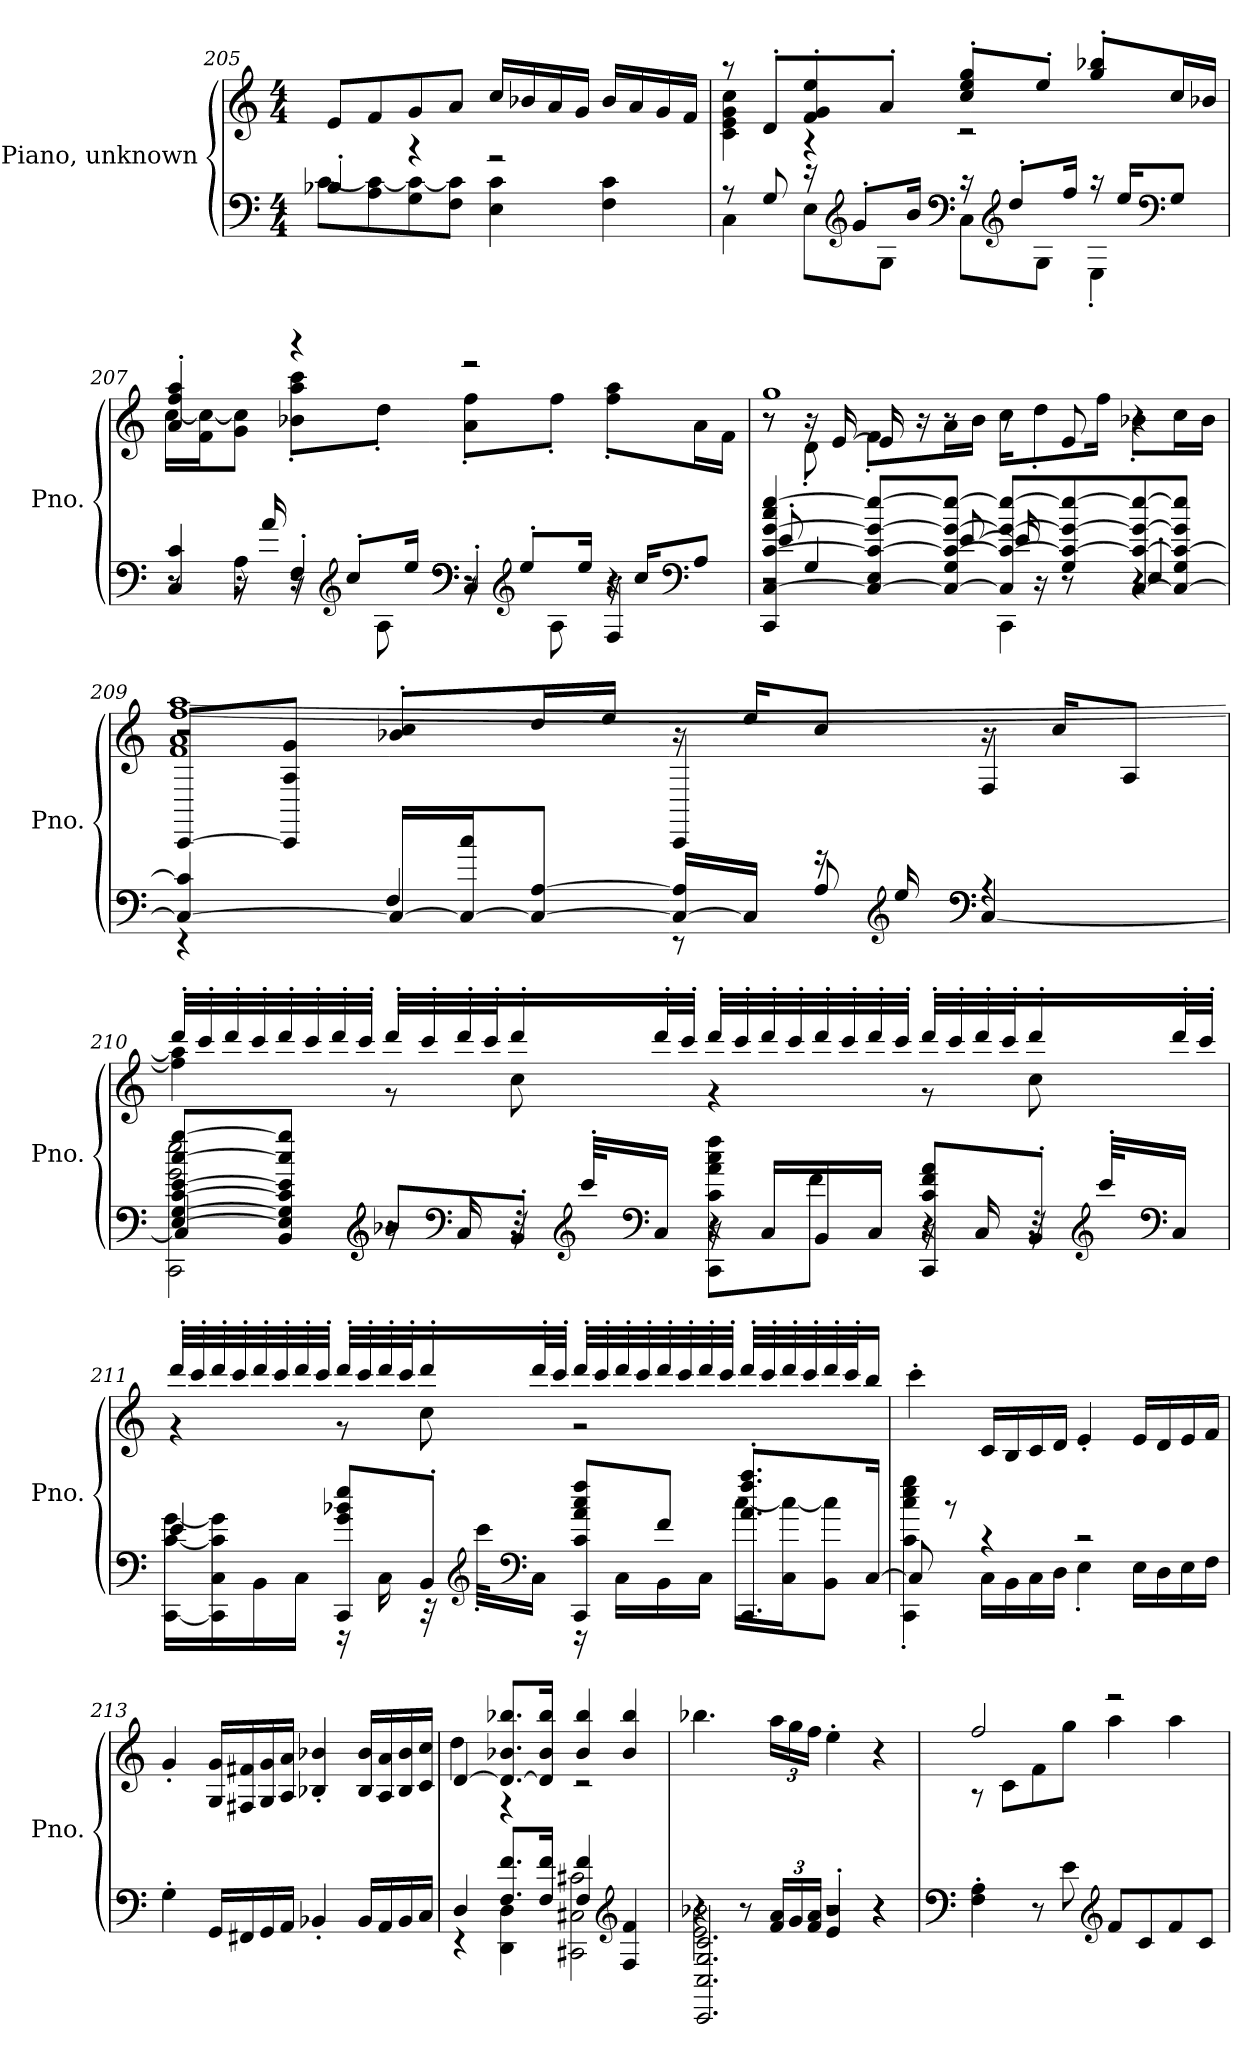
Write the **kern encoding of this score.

**kern	**kern
*part1	*part1
*staff2	*staff1
*I"Piano, unknown	*
*I'Pno.	*
!!LO:LB:g=z
*clefF4	*clefG2
*k[]	*k[]
*M4/4	*M4/4
=205	=205
*^	*
4B-X'/	[8c\L	8e/L
.	8A\ 8c\_	8f/
4r	8G\ 8c\_	8g/
.	8F\ 8c\]J	8a/J
2r	4E\ 4c\	16cc/LL
.	.	16b-X/
.	.	16a/
.	.	16g/JJ
.	4F\ 4c\	16b-/LL
.	.	16a/
.	.	16g/
.	.	16f/JJ
=206	=206	=206
*	*	*^
8r	4C\	8r	4c\ 4e\ 4g\ 4cc\
8G/	.	8d'/L	.
16r	8E\L	8f/' 8g/' 8ee/'	4r
*clefG2	*	*	*
8g'/L	.	.	.
.	8G\J	8a'/J	.
16b/Jk	.	.	.
*clefF4	*	*	*
16r	8C\L	8cc/' 8ee/' 8gg/'L	2r
*clefG2	*	*	*
8dd'/L	.	.	.
.	8G\J	8ee'/J	.
16ff/Jk	.	.	.
16r	4E'\	8gg/' 8bb-X/'L	.
16ee/KL	.	.	.
*clefF4	*	*	*
8G/J	.	16cc/L	.
.	.	16b-X/JJ	.
!!LO:LB:g=z	!!
=207	=207	=207	=207
*	*^	*	*
8r	8r	4C/ 4c/	4a/' 4ff/' 4aa/'	[16cc\LL
.	.	.	.	16f\ 16cc\_J
16r	8A\	.	.	8g\ 8cc\]J
16a/	.	.	.	.
16r	8r	4F'/	4r	8b-X\' 8aa\' 8ccc\'L
*clefG2	*	*	*	*
8cc'/L	.	.	.	.
.	8A\	.	.	8dd'\J
16ee/Jk	.	.	.	.
*clefF4	*	*	*	*
16r	8r	4C'/	2r	8a\' 8ff\'L
*clefG2	*	*	*	*
8ee'/L	.	.	.	.
.	8A\	.	.	8ff'\J
16ee/Jk	.	.	.	.
16r	4r	4F'/	.	8ff\' 8aa\'L
16cc/KL	.	.	.	.
*clefF4	*	*	*	*
8A/J	.	.	.	16a\L
.	.	.	.	16f\JJ
=208	=208	=208	=208	=208
*	*	*	*	*^
4CC/ [4C/ [4c/ [4g/ 4cc/ [4ee/	2r	8e'/	1gg	8r	8r
.	.	4G/	.	8d'\	16r
.	.	.	.	.	[16e/
8C/_ 8E/ 8c/_ 8g/_ 8ee/_L	.	.	.	8f'\L	16e/]
.	.	.	.	.	16r
8C/_ 8G/ 8c/_ 8g/_ 8ee/_J	.	[8e/	.	16a\L	8r
.	.	.	.	16b\JJ	.
8C/] 8c/_ 8g/_ 8ee/_L	4CC\	16e/]	.	16cc\KL	8r
.	.	16r	.	8dd'\	.
8G/ 8c/_ 8g/_ 8ee/_	.	8r	.	.	8e/
.	.	.	.	16ff\Jk	.
[8C/ 8c/_ 8g/_ 8ee/_	4r	4E'/	.	8b-X'\L	4r
8C/_ 8G/ 8c/_ 8g/] 8ee/]J	.	.	.	16cc\L	.
.	.	.	.	16b-\JJ	.
*	*v	*v	*	*	*
!!LO:LB:g=z	!!	!!
=209	=209	=209	=209	=209
4C/_ 4c/]	4r	[8CC/L	1f 1a [1ff [1aa	2r
.	.	8CC/] 8A/ 8g/J	.	.
16C/LL_	4F'/	8b-X/' 8cc/'L	.	.
16C/_ 16cc/J	.	.	.	.
8C/_ [8A/J	.	16dd/L	.	.
.	.	16ee/JJ	.	.
16C/_ 16A/]LL	8r	16r	.	4CC/
16C/JJ]	.	16ee/KL	.	.
16r	8A/	8cc/J	.	.
*clefG2	*	*	*	*
16ee/	.	.	.	.
*clefF4	*	*	*	*
4r	[4C/	16r	.	4F'/
.	.	16cc/KL	.	.
.	.	8A/J	.	.
*	*	*	*v	*v
!!LO:LB:g=z
=210	=210	=210	=210
*	*^	*	*
[8E/ [8G/ [8c/ [8e/ [8cc/ [8gg/L	2CC\ 2g\ 2ee\	4C/]	32ddd'/LLL	4ff\] 4aa\]
.	.	.	32ccc'/	.
.	.	.	32ddd'/	.
.	.	.	32ccc'/	.
8BB/ 8E/] 8G/] 8c/] 8e/] 8cc/] 8gg/]J	.	.	32ddd'/	.
.	.	.	32ccc'/	.
.	.	.	32ddd'/	.
.	.	.	32ccc'/JJJ	.
*clefG2	*	*	*	*
16r	.	8b-X/L	32ddd'/LLL	8r
.	.	.	32ccc'/	.
*clefF4	*	*	*	*
16C/	.	.	32ddd'/	.
.	.	.	32ccc'/J	.
32r	.	8BB'/J	16ddd'/	8cc\
*clefG2	*	*	*	*
32ccc'/KLL	.	.	.	.
*clefF4	*	*	*	*
16C/JJ	.	.	32ddd'/L	.
.	.	.	32ccc'/JJJ	.
16r	8CC\ 8c\ 8a\ 8cc\ 8ff\L	4r	32ddd'/LLL	4r
.	.	.	32ccc'/	.
16C/LL	.	.	32ddd'/	.
.	.	.	32ccc'/	.
16BB/	8f\J	.	32ddd'/	.
.	.	.	32ccc'/	.
16C/JJ	.	.	32ddd'/	.
.	.	.	32ccc'/JJJ	.
16r	4r	8CC/ 8c/ 8f/ 8a/L	32ddd'/LLL	8r
.	.	.	32ccc'/	.
16C/	.	.	32ddd'/	.
.	.	.	32ccc'/J	.
32r	.	8BB'/J	16ddd'/	8cc\
*clefG2	*	*	*	*
32ccc'/KLL	.	.	.	.
*clefF4	*	*	*	*
16C/JJ	.	.	32ddd'/L	.
.	.	.	32ccc'/JJJ	.
*	*v	*v	*	*
!!LO:PB:g=z	!!
=211	=211	=211	=211
4e/	[16CC\ [16c\ [16g\LL	32ddd'/LLL	4r
.	.	32ccc'/	.
.	16CC\] 16C\ 16c\] 16g\]	32ddd'/	.
.	.	32ccc'/	.
.	16BB\	32ddd'/	.
.	.	32ccc'/	.
.	16C\JJ	32ddd'/	.
.	.	32ccc'/JJJ	.
8CC/ 8g/ 8b-X/ 8ee/L	16r	32ddd'/LLL	8r
.	.	32ccc'/	.
.	16C\	32ddd'/	.
.	.	32ccc'/J	.
8BB'/J	32r	16ddd'/	8cc\
*clefG2	*	*	*
.	32ccc'\KLL	.	.
*clefF4	*	*	*
.	16C\JJ	32ddd'/L	.
.	.	32ccc'/JJJ	.
8CC/ 8c/ 8a/ 8cc/ 8ff/L	16r	32ddd'/LLL	2r
.	.	32ccc'/	.
.	16C\LL	32ddd'/	.
.	.	32ccc'/	.
8f/J	16BB\	32ddd'/	.
.	.	32ccc'/	.
.	16C\JJ	32ddd'/	.
.	.	32ccc'/JJJ	.
8.CC/' 8.a/' 8.ff/' 8.aa/'L	[16cc\LL	32ddd'/LLL	.
.	.	32ccc'/	.
.	16C\ 16cc\_J	32ddd'/	.
.	.	32ccc'/	.
.	8BB\ 8cc\]J	32ddd'/	.
.	.	32ccc'/J	.
[16C/Jk	.	16bb/JJ	.
*	*	*v	*v
!!LO:LB:g=z
=212	=212	=212
8C/]	4CC\' 4c\' 4cc\' 4ee\' 4gg\'	4ccc'\
8r	.	.
4r	16C\LL	16c/LL
.	16BB\	16B/
.	16C\	16c/
.	16D\JJ	16d/JJ
2r	4E'\	4e'/
.	16E\LL	16e/LL
.	16D\	16d/
.	16E\	16e/
.	16F\JJ	16f/JJ
*v	*v	*
=213	=213
4G'\	4g'/
16GG/LL	16G/ 16g/LL
16FF#X/	16F#X/ 16f#X/
16GG/	16G/ 16g/
16AA/JJ	16A/ 16a/JJ
4BB-X'/	4B-X/' 4b-X/'
16BB-/LL	16B-/ 16b-/LL
16AA/	16A/ 16a/
16BB-/	16B-/ 16b-/
16C/JJ	16c/ 16cc/JJ
=214	=214
*^	*^
4D/	4r	[4d/	4dd\
8.F/ 8.f/L	4DD\ 4D\	8.d/_ 8.b-X/ 8.bb-X/L	4r
16F/ 16f/Jk	.	16d/] 16b-/ 16bb-/Jk	.
4F/ 4f/	2CC#X\ 2C#X\ 2c#X\	4b-/ 4bb-/	2r
*clefG2	*	*	*
4F/ 4f/	.	4b-/ 4bb-/	.
*	*	*v	*v
!!LO:LB:g=z
=215	=215	=215
*	*^	*
4r	2e\ 2b-X\	2.CC/ 2.C/ 2.G/ 2.c/	4.bb-X\
8r	.	.	.
*Xbrackettup	*	*	*Xbrackettup
24f/ 24a/LL	.	.	24aa\LL
24g/	.	.	24gg\
24f/ 24a/JJ	.	.	24ff\JJ
4e/' 4b-/'	2r	.	4ee'\
4r	.	4r	4r
*v	*v	*v	*
=216	=216
*clefF4	*
*	*^
4F\' 4A\'	2ff/	8r
.	.	8c\L
8r	.	8f\
8e\	.	8gg\J
*clefG2	*	*
8f/L	2r	4aa\
8c/	.	.
8f/	.	4aa\
8c/J	.	.
*	*v	*v
=	=
*-	*-
